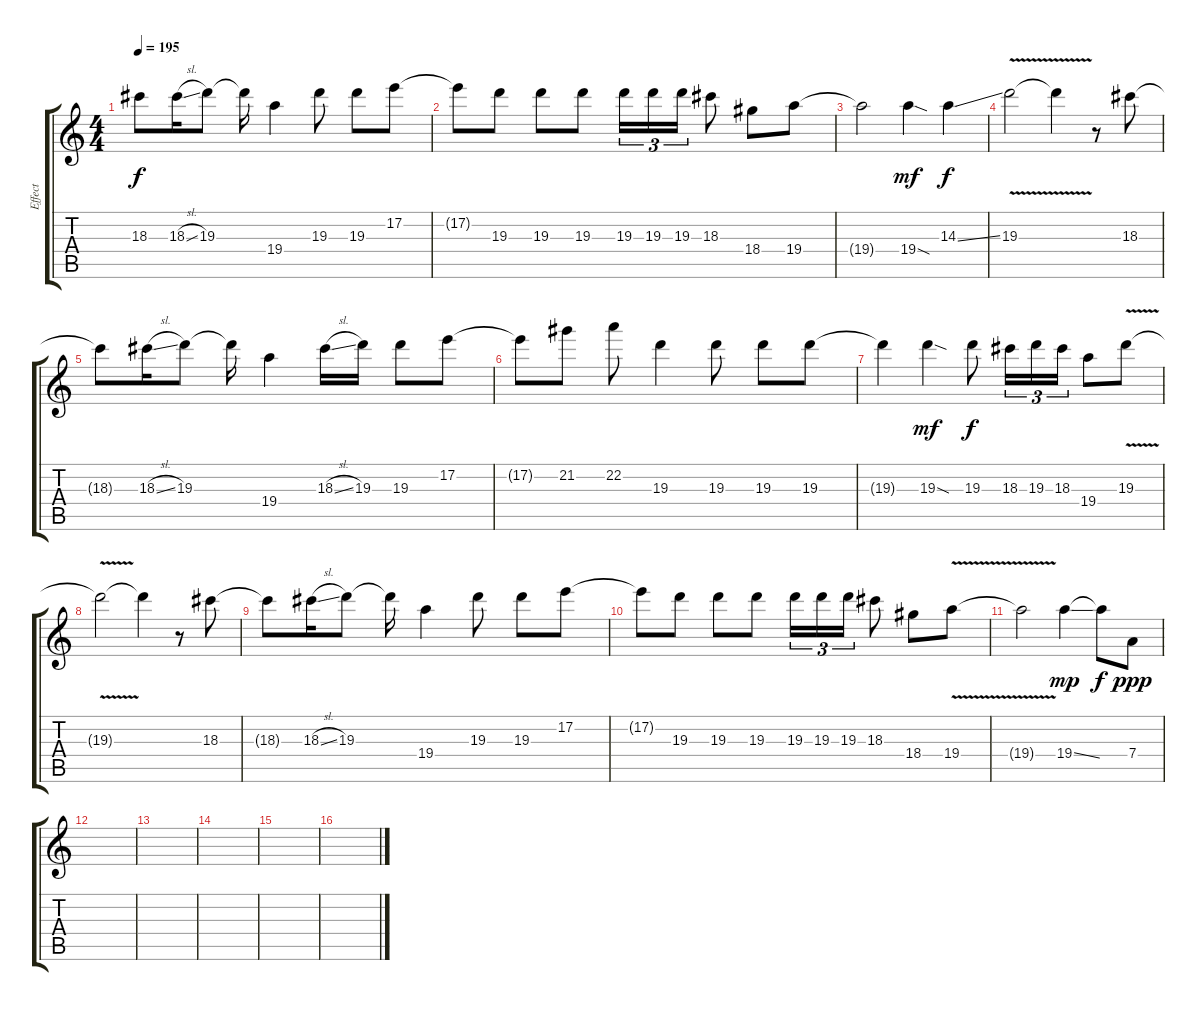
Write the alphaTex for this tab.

\track ("Effect" "Effect") {instrument overdrivenguitar}
\staff {score tabs}
\tuning (E4 B3 G3 D3 A2 E2) {hide}
\ts (4 4)
\tempo 195
\clef g2
\ks c
18.3{t}.8{dy f} 18.3{sl}.16 19.3.8 19.3{t}.16 19.4.4 19.3.8 19.3.8 17.2.8 |
17.2{t}.8 19.3.8 19.3.8 19.3.8 19.3.16{tu (3 2)} 19.3.16{tu (3 2)} 19.3.16{tu (3 2)} 18.3.8 18.4.8 19.4.8 |
19.4{t}.2 19.4{sod}.4{dy mf} 14.3{ss}.4{dy f} |
\section ("" "")
19.3{v}.2 19.3{t}.4 r.8 18.3.8 |
18.3{t}.8 18.3{sl}.16 19.3.8 19.3{t}.16 19.4.4 18.3{sl}.16 19.3.16 19.3.8 17.2.8 |
17.2{t}.8 21.2.8 22.2.8 19.3.4 19.3.8 19.3.8 19.3.8 |
19.3{t}.4 19.3{sod}.4{dy mf} 19.3.8{dy f} 18.3.16{tu (3 2)} 19.3.16{tu (3 2)} 18.3.16{tu (3 2)} 19.4.8 19.3{v}.8 |
19.3{t}.2 19.3{t}.4 r.8 18.3.8 |
18.3{t}.8 18.3{sl}.16 19.3.8 19.3{t}.16 19.4.4 19.3.8 19.3.8 17.2.8 |
17.2{t}.8 19.3.8 19.3.8 19.3.8 19.3.16{tu (3 2)} 19.3.16{tu (3 2)} 19.3.16{tu (3 2)} 18.3.8 18.4.8 19.4{v}.8 |
19.4{t}.2 19.4{ss}.4{dy mp} 19.4{t}.8{dy f} 7.4.8{dy ppp} |
\section ("" "")
|
|
|
|
\section ("" "")
